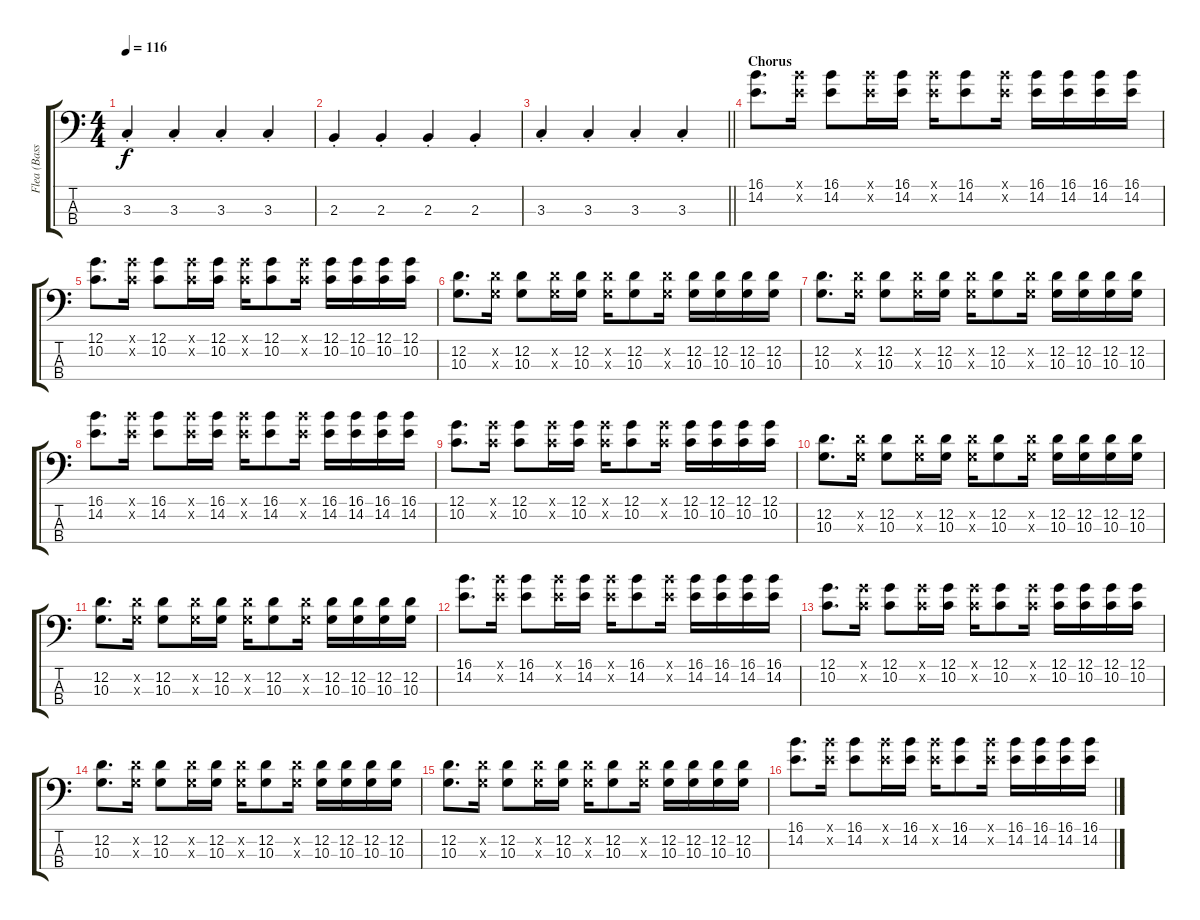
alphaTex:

\track ("Flea (Bass)" "Flea (Bass") {instrument electricbassfinger}
\staff {score tabs}
\tuning (G2 D2 A1 E1) {hide}
\ts (4 4)
\tempo 116
\clef f4
\ks c
3.3{st}.4{dy f} 3.3{st}.4 3.3{st}.4 3.3{st}.4 |
2.3{st}.4 2.3{st}.4 2.3{st}.4 2.3{st}.4 |
\barLineRight lightlight
3.3{st}.4 3.3{st}.4 3.3{st}.4 3.3{st}.4 |
\section ("" "Chorus")
(16.1 14.2).8{d} (16.1{x} 14.2{x}).16 (16.1 14.2).8 (16.1{x} 14.2{x}).16 (16.1 14.2).16 (16.1{x} 14.2{x}).16 (16.1 14.2).8 (16.1{x} 14.2{x}).16 (16.1 14.2).16 (16.1 14.2).16 (16.1 14.2).16 (16.1 14.2).16 |
(12.1 10.2).8{d} (12.1{x} 10.2{x}).16 (12.1 10.2).8 (12.1{x} 10.2{x}).16 (12.1 10.2).16 (12.1{x} 10.2{x}).16 (12.1 10.2).8 (12.1{x} 10.2{x}).16 (12.1 10.2).16 (12.1 10.2).16 (12.1 10.2).16 (12.1 10.2).16 |
(12.2 10.3).8{d} (12.2{x} 10.3{x}).16 (12.2 10.3).8 (12.2{x} 10.3{x}).16 (12.2 10.3).16 (12.2{x} 10.3{x}).16 (12.2 10.3).8 (12.2{x} 10.3{x}).16 (12.2 10.3).16 (12.2 10.3).16 (12.2 10.3).16 (12.2 10.3).16 |
(12.2 10.3).8{d} (12.2{x} 10.3{x}).16 (12.2 10.3).8 (12.2{x} 10.3{x}).16 (12.2 10.3).16 (12.2{x} 10.3{x}).16 (12.2 10.3).8 (12.2{x} 10.3{x}).16 (12.2 10.3).16 (12.2 10.3).16 (12.2 10.3).16 (12.2 10.3).16 |
(16.1 14.2).8{d} (16.1{x} 14.2{x}).16 (16.1 14.2).8 (16.1{x} 14.2{x}).16 (16.1 14.2).16 (16.1{x} 14.2{x}).16 (16.1 14.2).8 (16.1{x} 14.2{x}).16 (16.1 14.2).16 (16.1 14.2).16 (16.1 14.2).16 (16.1 14.2).16 |
(12.1 10.2).8{d} (12.1{x} 10.2{x}).16 (12.1 10.2).8 (12.1{x} 10.2{x}).16 (12.1 10.2).16 (12.1{x} 10.2{x}).16 (12.1 10.2).8 (12.1{x} 10.2{x}).16 (12.1 10.2).16 (12.1 10.2).16 (12.1 10.2).16 (12.1 10.2).16 |
(12.2 10.3).8{d} (12.2{x} 10.3{x}).16 (12.2 10.3).8 (12.2{x} 10.3{x}).16 (12.2 10.3).16 (12.2{x} 10.3{x}).16 (12.2 10.3).8 (12.2{x} 10.3{x}).16 (12.2 10.3).16 (12.2 10.3).16 (12.2 10.3).16 (12.2 10.3).16 |
(12.2 10.3).8{d} (12.2{x} 10.3{x}).16 (12.2 10.3).8 (12.2{x} 10.3{x}).16 (12.2 10.3).16 (12.2{x} 10.3{x}).16 (12.2 10.3).8 (12.2{x} 10.3{x}).16 (12.2 10.3).16 (12.2 10.3).16 (12.2 10.3).16 (12.2 10.3).16 |
(16.1 14.2).8{d} (16.1{x} 14.2{x}).16 (16.1 14.2).8 (16.1{x} 14.2{x}).16 (16.1 14.2).16 (16.1{x} 14.2{x}).16 (16.1 14.2).8 (16.1{x} 14.2{x}).16 (16.1 14.2).16 (16.1 14.2).16 (16.1 14.2).16 (16.1 14.2).16 |
(12.1 10.2).8{d} (12.1{x} 10.2{x}).16 (12.1 10.2).8 (12.1{x} 10.2{x}).16 (12.1 10.2).16 (12.1{x} 10.2{x}).16 (12.1 10.2).8 (12.1{x} 10.2{x}).16 (12.1 10.2).16 (12.1 10.2).16 (12.1 10.2).16 (12.1 10.2).16 |
(12.2 10.3).8{d} (12.2{x} 10.3{x}).16 (12.2 10.3).8 (12.2{x} 10.3{x}).16 (12.2 10.3).16 (12.2{x} 10.3{x}).16 (12.2 10.3).8 (12.2{x} 10.3{x}).16 (12.2 10.3).16 (12.2 10.3).16 (12.2 10.3).16 (12.2 10.3).16 |
(12.2 10.3).8{d} (12.2{x} 10.3{x}).16 (12.2 10.3).8 (12.2{x} 10.3{x}).16 (12.2 10.3).16 (12.2{x} 10.3{x}).16 (12.2 10.3).8 (12.2{x} 10.3{x}).16 (12.2 10.3).16 (12.2 10.3).16 (12.2 10.3).16 (12.2 10.3).16 |
(16.1 14.2).8{d} (16.1{x} 14.2{x}).16 (16.1 14.2).8 (16.1{x} 14.2{x}).16 (16.1 14.2).16 (16.1{x} 14.2{x}).16 (16.1 14.2).8 (16.1{x} 14.2{x}).16 (16.1 14.2).16 (16.1 14.2).16 (16.1 14.2).16 (16.1 14.2).16
